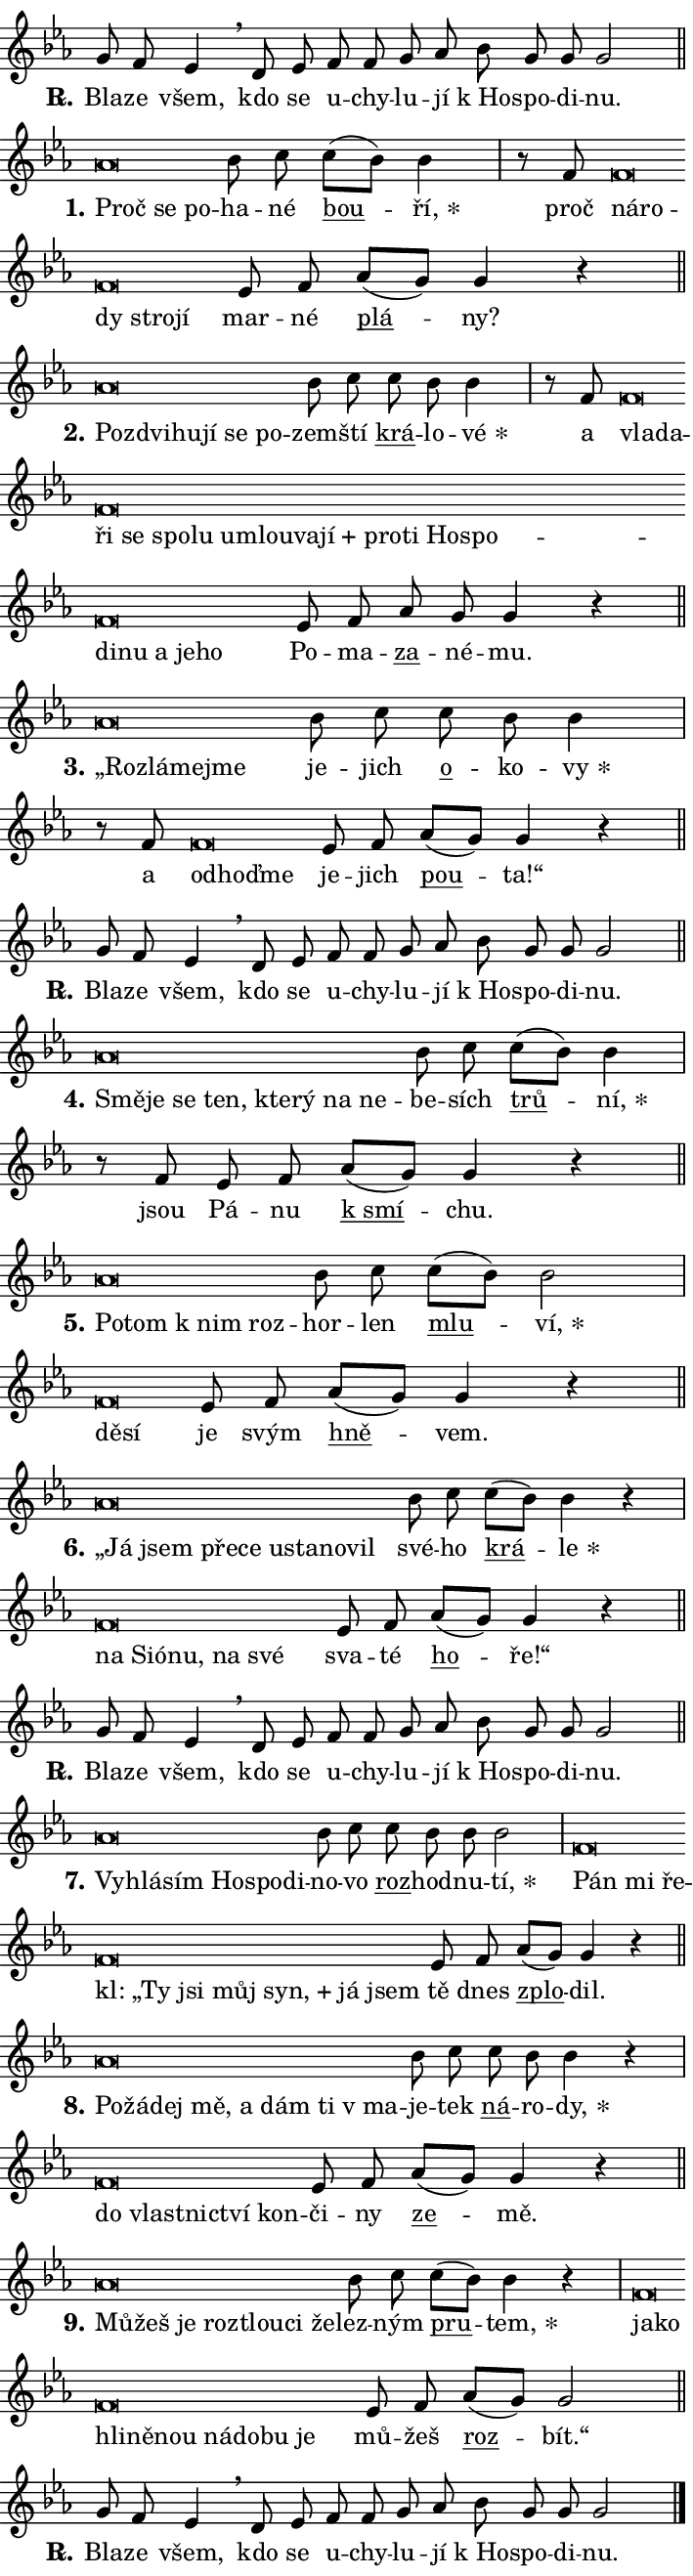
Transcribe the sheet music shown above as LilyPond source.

\version "2.24.0"
\header { tagline = "" }
\paper {
  indent = 0\cm
  top-margin = 0\cm
  right-margin = 0.13\cm % to fit lyric hyphens
  bottom-margin = 0\cm
  left-margin = 0\cm
  paper-width = 12\cm
  page-breaking = #ly:one-page-breaking
  system-system-spacing.basic-distance = #11
  score-system-spacing.basic-distance = #11
  ragged-last = ##f
}


%% Author: Thomas Morley
%% https://lists.gnu.org/archive/html/lilypond-user/2020-05/msg00002.html
#(define (line-position grob)
"Returns position of @var[grob} in current system:
   @code{'start}, if at first time-step
   @code{'end}, if at last time-step
   @code{'middle} otherwise
"
  (let* ((col (ly:item-get-column grob))
         (ln (ly:grob-object col 'left-neighbor))
         (rn (ly:grob-object col 'right-neighbor))
         (col-to-check-left (if (ly:grob? ln) ln col))
         (col-to-check-right (if (ly:grob? rn) rn col))
         (break-dir-left
           (and
             (ly:grob-property col-to-check-left 'non-musical #f)
             (ly:item-break-dir col-to-check-left)))
         (break-dir-right
           (and
             (ly:grob-property col-to-check-right 'non-musical #f)
             (ly:item-break-dir col-to-check-right))))
        (cond ((eqv? 1 break-dir-left) 'start)
              ((eqv? -1 break-dir-right) 'end)
              (else 'middle))))

#(define (tranparent-at-line-position vctor)
  (lambda (grob)
  "Relying on @code{line-position} select the relevant enry from @var{vctor}.
Used to determine transparency,"
    (case (line-position grob)
      ((end) (not (vector-ref vctor 0)))
      ((middle) (not (vector-ref vctor 1)))
      ((start) (not (vector-ref vctor 2))))))

noteHeadBreakVisibility =
#(define-music-function (break-visibility)(vector?)
"Makes @code{NoteHead}s transparent relying on @var{break-visibility}"
#{
  \override NoteHead.transparent =
    #(tranparent-at-line-position break-visibility)
#})

#(define delete-ledgers-for-transparent-note-heads
  (lambda (grob)
    "Reads whether a @code{NoteHead} is transparent.
If so this @code{NoteHead} is removed from @code{'note-heads} from
@var{grob}, which is supposed to be @code{LedgerLineSpanner}.
As a result ledgers are not printed for this @code{NoteHead}"
    (let* ((nhds-array (ly:grob-object grob 'note-heads))
           (nhds-list
             (if (ly:grob-array? nhds-array)
                 (ly:grob-array->list nhds-array)
                 '()))
           ;; Relies on the transparent-property being done before
           ;; Staff.LedgerLineSpanner.after-line-breaking is executed.
           ;; This is fragile ...
           (to-keep
             (remove
               (lambda (nhd)
                 (ly:grob-property nhd 'transparent #f))
               nhds-list)))
      ;; TODO find a better method to iterate over grob-arrays, similiar
      ;; to filter/remove etc for lists
      ;; For now rebuilt from scratch
      (set! (ly:grob-object grob 'note-heads)  '())
      (for-each
        (lambda (nhd)
          (ly:pointer-group-interface::add-grob grob 'note-heads nhd))
        to-keep))))

squashNotes = {
  \override NoteHead.X-extent = #'(-0.2 . 0.2)
  \override NoteHead.Y-extent = #'(-0.75 . 0)
  \override NoteHead.stencil =
    #(lambda (grob)
       (let ((pos (ly:grob-property grob 'staff-position)))
         (begin
           (if (< pos -7) (display "ERROR: Lower brevis then expected\n") (display ""))
           (if (<= pos -6) ly:text-interface::print ly:note-head::print))))
}
unSquashNotes = {
  \revert NoteHead.X-extent
  \revert NoteHead.Y-extent
  \revert NoteHead.stencil
}

hideNotes = \noteHeadBreakVisibility #begin-of-line-visible
unHideNotes = \noteHeadBreakVisibility #all-visible

% work-around for resetting accidentals
% https://lilypond.org/doc/v2.23/Documentation/notation/displaying-rhythms#unmetered-music
cadenzaMeasure = {
  \cadenzaOff
  \partial 1024 s1024
  \cadenzaOn
}

#(define-markup-command (accent layout props text) (markup?)
  "Underline accented syllable"
  (interpret-markup layout props
    #{\markup \override #'(offset . 4.3) \underline { #text }#}))

responsum = \markup \concat {
  "R" \hspace #-1.05 \path #0.1 #'((moveto 0 0.07) (lineto 0.9 0.8)) \hspace #0.05 "."
}

spaceSize = #0.6828661417322834 % exact space size for TeX Gyre Schola

\layout {
  \context {
    \Staff
    \remove "Time_signature_engraver"
    \override LedgerLineSpanner.after-line-breaking = #delete-ledgers-for-transparent-note-heads
  }
  \context {
    \Lyrics {
      \override LyricSpace.minimum-distance = \spaceSize
      \override LyricText.font-name = #"TeX Gyre Schola"
      \override LyricText.font-size = 1
      \override StanzaNumber.font-name = #"TeX Gyre Schola Bold"
      \override StanzaNumber.font-size = 1
    }
  }
  \context {
    \Score 
    \override NoteHead.text =
      #(lambda (grob) 
        (let ((pos (ly:grob-property grob 'staff-position)))
          #{\markup {
            \combine
              \halign #-0.55 \raise #(if (= pos -6) 0 0.5) \override #'(thickness . 2) \draw-line #'(3.2 . 0)
              \musicglyph "noteheads.sM1"
          }#}))
  }
}

% magnetic-lyrics.ily
%
%   written by
%     Jean Abou Samra <jean@abou-samra.fr>
%     Werner Lemberg <wl@gnu.org>
%
%   adapted by
%     Jiri Hon <jiri.hon@gmail.com>
%
% Version 2022-Apr-15

% https://www.mail-archive.com/lilypond-user@gnu.org/msg149350.html

#(define (Left_hyphen_pointer_engraver context)
   "Collect syllable-hyphen-syllable occurrences in lyrics and store
them in properties.  This engraver only looks to the left.  For
example, if the lyrics input is @code{foo -- bar}, it does the
following.

@itemize @bullet
@item
Set the @code{text} property of the @code{LyricHyphen} grob between
@q{foo} and @q{bar} to @code{foo}.

@item
Set the @code{left-hyphen} property of the @code{LyricText} grob with
text @q{foo} to the @code{LyricHyphen} grob between @q{foo} and
@q{bar}.
@end itemize

Use this auxiliary engraver in combination with the
@code{lyric-@/text::@/apply-@/magnetic-@/offset!} hook."
   (let ((hyphen #f)
         (text #f))
     (make-engraver
      (acknowledgers
       ((lyric-syllable-interface engraver grob source-engraver)
        (set! text grob)))
      (end-acknowledgers
       ((lyric-hyphen-interface engraver grob source-engraver)
        ;(when (not (grob::has-interface grob 'lyric-space-interface))
          (set! hyphen grob)));)
      ((stop-translation-timestep engraver)
       (when (and text hyphen)
         (ly:grob-set-object! text 'left-hyphen hyphen))
       (set! text #f)
       (set! hyphen #f)))))

#(define (lyric-text::apply-magnetic-offset! grob)
   "If the space between two syllables is less than the value in
property @code{LyricText@/.details@/.squash-threshold}, move the right
syllable to the left so that it gets concatenated with the left
syllable.

Use this function as a hook for
@code{LyricText@/.after-@/line-@/breaking} if the
@code{Left_@/hyphen_@/pointer_@/engraver} is active."
   (let ((hyphen (ly:grob-object grob 'left-hyphen #f)))
     (when hyphen
       (let ((left-text (ly:spanner-bound hyphen LEFT)))
         (when (grob::has-interface left-text 'lyric-syllable-interface)
           (let* ((common (ly:grob-common-refpoint grob left-text X))
                  (this-x-ext (ly:grob-extent grob common X))
                  (left-x-ext
                   (begin
                     ;; Trigger magnetism for left-text.
                     (ly:grob-property left-text 'after-line-breaking)
                     (ly:grob-extent left-text common X)))
                  ;; `delta` is the gap width between two syllables.
                  (delta (- (interval-start this-x-ext)
                            (interval-end left-x-ext)))
                  (details (ly:grob-property grob 'details))
                  (threshold (assoc-get 'squash-threshold details 0.2)))
             (when (< delta threshold)
               (let* (;; We have to manipulate the input text so that
                      ;; ligatures crossing syllable boundaries are not
                      ;; disabled.  For languages based on the Latin
                      ;; script this is essentially a beautification.
                      ;; However, for non-Western scripts it can be a
                      ;; necessity.
                      (lt (ly:grob-property left-text 'text))
                      (rt (ly:grob-property grob 'text))
                      (is-space (grob::has-interface hyphen 'lyric-space-interface))
                      (space (if is-space " " ""))
                      (extra-delta (if is-space spaceSize 0))
                      ;; Append new syllable.
                      (ltrt-space (if (and (string? lt) (string? rt))
                                (string-append lt space rt)
                                (make-concat-markup (list lt space rt))))
                      ;; Right-align `ltrt` to the right side.
                      (ltrt-space-markup (grob-interpret-markup
                               grob
                               (make-translate-markup
                                (cons (interval-length this-x-ext) 0)
                                (make-right-align-markup ltrt-space)))))
                 (begin
                   ;; Don't print `left-text`.
                   (ly:grob-set-property! left-text 'stencil #f)
                   ;; Set text and stencil (which holds all collected
                   ;; syllables so far) and shift it to the left.
                   (ly:grob-set-property! grob 'text ltrt-space)
                   (ly:grob-set-property! grob 'stencil ltrt-space-markup)
                   (ly:grob-translate-axis! grob (- (- delta extra-delta)) X))))))))))


#(define (lyric-hyphen::displace-bounds-first grob)
   ;; Make very sure this callback isn't triggered too early.
   (let ((left (ly:spanner-bound grob LEFT))
         (right (ly:spanner-bound grob RIGHT)))
     (ly:grob-property left 'after-line-breaking)
     (ly:grob-property right 'after-line-breaking)
     (ly:lyric-hyphen::print grob)))

squashThreshold = #0.4

\layout {
  \context {
    \Lyrics
    \consists #Left_hyphen_pointer_engraver
    \override LyricText.after-line-breaking =
      #lyric-text::apply-magnetic-offset!
    \override LyricHyphen.stencil = #lyric-hyphen::displace-bounds-first
    \override LyricText.details.squash-threshold = \squashThreshold
    \override LyricHyphen.minimum-distance = 0
    \override LyricHyphen.minimum-length = \squashThreshold
  }
}

squashText = \override LyricText.details.squash-threshold = 9999
unSquashText = \override LyricText.details.squash-threshold = \squashThreshold

leftText = \override LyricText.self-alignment-X = #LEFT
unLeftText = \revert LyricText.self-alignment-X

starOffset = #(lambda (grob) 
                (let ((x_offset (ly:self-alignment-interface::aligned-on-x-parent grob)))
                  (if (= x_offset 0) 0 (+ x_offset 1.2))))

star = #(define-music-function (syllable)(string?)
"Append star separator at the end of a syllable"
#{
  \once \override LyricText.X-offset = #starOffset
  \lyricmode { \markup {
    #syllable
    \override #'((font-name . "TeX Gyre Schola Bold")) \hspace #0.2 \lower #0.65 \larger "*"
  } }
#})

starAccent = #(define-music-function (syllable)(string?)
"Append star separator at the end of a syllable and make accent"
#{
  \once \override LyricText.X-offset = #starOffset
  \lyricmode { \markup {
    \accent #syllable
    \override #'((font-name . "TeX Gyre Schola Bold")) \hspace #0.2 \lower #0.65 \larger "*"
  } }
#})

breath = #(define-music-function (syllable)(string?)
"Append breathing indicator at the end of a syllable"
#{
  \lyricmode { \markup { #syllable "+" } }
#})

optionalBreath = #(define-music-function (syllable)(string?)
"Append optional breathing indicator at the end of a syllable"
#{
  \lyricmode { \markup { #syllable "(+)" } }
#})


\score {
    <<
        \new Voice = "melody" { \cadenzaOn \key es \major \relative { g'8 f es4 \breathe d8 es \bar "" f f \bar "" g as \bar "" bes g g g2 \cadenzaMeasure \bar "||" \break } }
        \new Lyrics \lyricsto "melody" { \lyricmode { \set stanza = \responsum
Bla -- ze všem, kdo se u -- chy -- lu -- jí "k Ho" -- spo -- di -- nu. } }
    >>
    \layout {}
}

\score {
    <<
        \new Voice = "melody" { \cadenzaOn \key es \major \relative { \squashNotes as'\breve*1/16 \hideNotes \breve*1/16 \breve*1/16 \bar "" \unHideNotes \unSquashNotes bes8 c \bar "" c[( bes)] bes4 \cadenzaMeasure \bar "|" r8 f8 \squashNotes f\breve*1/16 \hideNotes \breve*1/16 \bar "" \breve*1/16 \bar "" \breve*1/16 \breve*1/16 \bar "" \unHideNotes \unSquashNotes es8 f \bar "" as[( g)] g4 r \cadenzaMeasure \bar "||" \break } }
        \new Lyrics \lyricsto "melody" { \lyricmode { \set stanza = "1."
\leftText Proč \squashText se po -- \unLeftText \unSquashText ha -- né \markup \accent bou -- \star ří, proč \leftText ná -- \squashText ro -- dy stro -- jí \unLeftText \unSquashText mar -- né \markup \accent plá -- ny? } }
    >>
    \layout {}
}

\score {
    <<
        \new Voice = "melody" { \cadenzaOn \key es \major \relative { \squashNotes as'\breve*1/16 \hideNotes \breve*1/16 \bar "" \breve*1/16 \bar "" \breve*1/16 \bar "" \breve*1/16 \breve*1/16 \bar "" \unHideNotes \unSquashNotes bes8 c \bar "" c bes bes4 \cadenzaMeasure \bar "|" r8 f8 \squashNotes f\breve*1/16 \hideNotes \breve*1/16 \bar "" \breve*1/16 \bar "" \breve*1/16 \bar "" \breve*1/16 \bar "" \breve*1/16 \bar "" \breve*1/16 \bar "" \breve*1/16 \bar "" \breve*1/16 \bar "" \breve*1/16 \bar "" \breve*1/16 \bar "" \breve*1/16 \bar "" \breve*1/16 \bar "" \breve*1/16 \bar "" \breve*1/16 \bar "" \breve*1/16 \bar "" \breve*1/16 \bar "" \breve*1/16 \breve*1/16 \bar "" \unHideNotes \unSquashNotes es8 f \bar "" as g g4 r \cadenzaMeasure \bar "||" \break } }
        \new Lyrics \lyricsto "melody" { \lyricmode { \set stanza = "2."
\leftText Po -- \squashText zdvi -- hu -- jí se po -- \unLeftText \unSquashText zem -- ští \markup \accent krá -- lo -- \star vé a \leftText vla -- \squashText da -- ři se spo -- lu u -- mlou -- va -- \breath "jí" pro -- ti Ho -- spo -- di -- nu a je -- ho \unLeftText \unSquashText Po -- ma -- \markup \accent za -- né -- mu. } }
    >>
    \layout {}
}

\score {
    <<
        \new Voice = "melody" { \cadenzaOn \key es \major \relative { \squashNotes as'\breve*1/16 \hideNotes \breve*1/16 \bar "" \breve*1/16 \breve*1/16 \bar "" \unHideNotes \unSquashNotes bes8 c \bar "" c bes bes4 \cadenzaMeasure \bar "|" r8 f8 \squashNotes f\breve*1/16 \hideNotes \breve*1/16 \breve*1/16 \bar "" \unHideNotes \unSquashNotes es8 f \bar "" as[( g)] g4 r \cadenzaMeasure \bar "||" \break } }
        \new Lyrics \lyricsto "melody" { \lyricmode { \set stanza = "3."
\leftText „Roz -- \squashText lá -- mej -- me \unLeftText \unSquashText je -- jich \markup \accent o -- ko -- \star vy a \leftText od -- \squashText ho -- ďme \unLeftText \unSquashText je -- jich \markup \accent pou -- ta!“ } }
    >>
    \layout {}
}

\score {
    <<
        \new Voice = "melody" { \cadenzaOn \key es \major \relative { g'8 f es4 \breathe d8 es \bar "" f f \bar "" g as \bar "" bes g g g2 \cadenzaMeasure \bar "||" \break } }
        \new Lyrics \lyricsto "melody" { \lyricmode { \set stanza = \responsum
Bla -- ze všem, kdo se u -- chy -- lu -- jí "k Ho" -- spo -- di -- nu. } }
    >>
    \layout {}
}

\score {
    <<
        \new Voice = "melody" { \cadenzaOn \key es \major \relative { \squashNotes as'\breve*1/16 \hideNotes \breve*1/16 \bar "" \breve*1/16 \bar "" \breve*1/16 \bar "" \breve*1/16 \bar "" \breve*1/16 \bar "" \breve*1/16 \breve*1/16 \bar "" \unHideNotes \unSquashNotes bes8 c \bar "" c[( bes)] bes4 \cadenzaMeasure \bar "|" r8 f8 es8 f \bar "" as[( g)] g4 r \cadenzaMeasure \bar "||" \break } }
        \new Lyrics \lyricsto "melody" { \lyricmode { \set stanza = "4."
\leftText Smě -- \squashText je se ten, kte -- rý na ne -- \unLeftText \unSquashText be -- sích \markup \accent trů -- \star ní, jsou Pá -- nu \markup \accent "k smí" -- chu. } }
    >>
    \layout {}
}

\score {
    <<
        \new Voice = "melody" { \cadenzaOn \key es \major \relative { \squashNotes as'\breve*1/16 \hideNotes \breve*1/16 \bar "" \breve*1/16 \breve*1/16 \bar "" \unHideNotes \unSquashNotes bes8 c \bar "" c[( bes)] bes2 \cadenzaMeasure \bar "|" \squashNotes f\breve*1/16 \hideNotes \breve*1/16 \bar "" \unHideNotes \unSquashNotes es8 f \bar "" as[( g)] g4 r \cadenzaMeasure \bar "||" \break } }
        \new Lyrics \lyricsto "melody" { \lyricmode { \set stanza = "5."
\leftText Po -- \squashText tom "k nim" roz -- \unLeftText \unSquashText hor -- len \markup \accent mlu -- \star ví, \leftText dě -- \squashText sí \unLeftText \unSquashText je svým \markup \accent hně -- vem. } }
    >>
    \layout {}
}

\score {
    <<
        \new Voice = "melody" { \cadenzaOn \key es \major \relative { \squashNotes as'\breve*1/16 \hideNotes \breve*1/16 \bar "" \breve*1/16 \bar "" \breve*1/16 \bar "" \breve*1/16 \bar "" \breve*1/16 \bar "" \breve*1/16 \breve*1/16 \bar "" \unHideNotes \unSquashNotes bes8 c \bar "" c[( bes)] bes4 r \cadenzaMeasure \bar "|" \squashNotes f\breve*1/16 \hideNotes \breve*1/16 \bar "" \breve*1/16 \bar "" \breve*1/16 \bar "" \breve*1/16 \breve*1/16 \bar "" \unHideNotes \unSquashNotes es8 f \bar "" as[( g)] g4 r \cadenzaMeasure \bar "||" \break } }
        \new Lyrics \lyricsto "melody" { \lyricmode { \set stanza = "6."
\leftText „Já \squashText jsem pře -- ce u -- sta -- no -- vil \unLeftText \unSquashText své -- ho \markup \accent krá -- \star le \leftText na \squashText Si -- ó -- nu, na své \unLeftText \unSquashText sva -- té \markup \accent ho -- ře!“ } }
    >>
    \layout {}
}

\score {
    <<
        \new Voice = "melody" { \cadenzaOn \key es \major \relative { g'8 f es4 \breathe d8 es \bar "" f f \bar "" g as \bar "" bes g g g2 \cadenzaMeasure \bar "||" \break } }
        \new Lyrics \lyricsto "melody" { \lyricmode { \set stanza = \responsum
Bla -- ze všem, kdo se u -- chy -- lu -- jí "k Ho" -- spo -- di -- nu. } }
    >>
    \layout {}
}

\score {
    <<
        \new Voice = "melody" { \cadenzaOn \key es \major \relative { \squashNotes as'\breve*1/16 \hideNotes \breve*1/16 \bar "" \breve*1/16 \bar "" \breve*1/16 \bar "" \breve*1/16 \breve*1/16 \bar "" \unHideNotes \unSquashNotes bes8 c \bar "" c bes bes bes2 \cadenzaMeasure \bar "|" \squashNotes f\breve*1/16 \hideNotes \breve*1/16 \bar "" \breve*1/16 \bar "" \breve*1/16 \bar "" \breve*1/16 \bar "" \breve*1/16 \bar "" \breve*1/16 \bar "" \breve*1/16 \bar "" \breve*1/16 \breve*1/16 \bar "" \unHideNotes \unSquashNotes es8 f \bar "" as[( g)] g4 r \cadenzaMeasure \bar "||" \break } }
        \new Lyrics \lyricsto "melody" { \lyricmode { \set stanza = "7."
\leftText Vy -- \squashText hlá -- sím Ho -- spo -- di -- \unLeftText \unSquashText no -- vo \markup \accent roz -- hod -- nu -- \star tí, \leftText Pán \squashText mi ře -- kl: „Ty jsi můj \breath "syn," já jsem \unLeftText \unSquashText tě dnes \markup \accent zplo -- dil. } }
    >>
    \layout {}
}

\score {
    <<
        \new Voice = "melody" { \cadenzaOn \key es \major \relative { \squashNotes as'\breve*1/16 \hideNotes \breve*1/16 \bar "" \breve*1/16 \bar "" \breve*1/16 \bar "" \breve*1/16 \bar "" \breve*1/16 \bar "" \breve*1/16 \breve*1/16 \bar "" \unHideNotes \unSquashNotes bes8 c \bar "" c bes bes4 r \cadenzaMeasure \bar "|" \squashNotes f\breve*1/16 \hideNotes \breve*1/16 \bar "" \breve*1/16 \bar "" \breve*1/16 \breve*1/16 \bar "" \unHideNotes \unSquashNotes es8 f \bar "" as[( g)] g4 r \cadenzaMeasure \bar "||" \break } }
        \new Lyrics \lyricsto "melody" { \lyricmode { \set stanza = "8."
\leftText Po -- \squashText žá -- dej mě, a dám ti "v ma" -- \unLeftText \unSquashText je -- tek \markup \accent ná -- ro -- \star dy, \leftText do \squashText vlast -- nic -- tví kon -- \unLeftText \unSquashText či -- ny \markup \accent ze -- mě. } }
    >>
    \layout {}
}

\score {
    <<
        \new Voice = "melody" { \cadenzaOn \key es \major \relative { \squashNotes as'\breve*1/16 \hideNotes \breve*1/16 \bar "" \breve*1/16 \bar "" \breve*1/16 \bar "" \breve*1/16 \bar "" \breve*1/16 \breve*1/16 \bar "" \unHideNotes \unSquashNotes bes8 c \bar "" c[( bes)] bes4 r \cadenzaMeasure \bar "|" \squashNotes f\breve*1/16 \hideNotes \breve*1/16 \bar "" \breve*1/16 \bar "" \breve*1/16 \bar "" \breve*1/16 \bar "" \breve*1/16 \bar "" \breve*1/16 \bar "" \breve*1/16 \breve*1/16 \bar "" \unHideNotes \unSquashNotes es8 f \bar "" as[( g)] g2 \cadenzaMeasure \bar "||" \break } }
        \new Lyrics \lyricsto "melody" { \lyricmode { \set stanza = "9."
\leftText Mů -- \squashText žeš je roz -- tlou -- ci že -- \unLeftText \unSquashText lez -- ným \markup \accent pru -- \star tem, \leftText ja -- \squashText ko hli -- ně -- nou ná -- do -- bu je \unLeftText \unSquashText mů -- žeš \markup \accent roz -- bít.“ } }
    >>
    \layout {}
}

\score {
    <<
        \new Voice = "melody" { \cadenzaOn \key es \major \relative { g'8 f es4 \breathe d8 es \bar "" f f \bar "" g as \bar "" bes g g g2 \cadenzaMeasure \bar "||" \break } \bar "|." }
        \new Lyrics \lyricsto "melody" { \lyricmode { \set stanza = \responsum
Bla -- ze všem, kdo se u -- chy -- lu -- jí "k Ho" -- spo -- di -- nu. } }
    >>
    \layout {}
}
